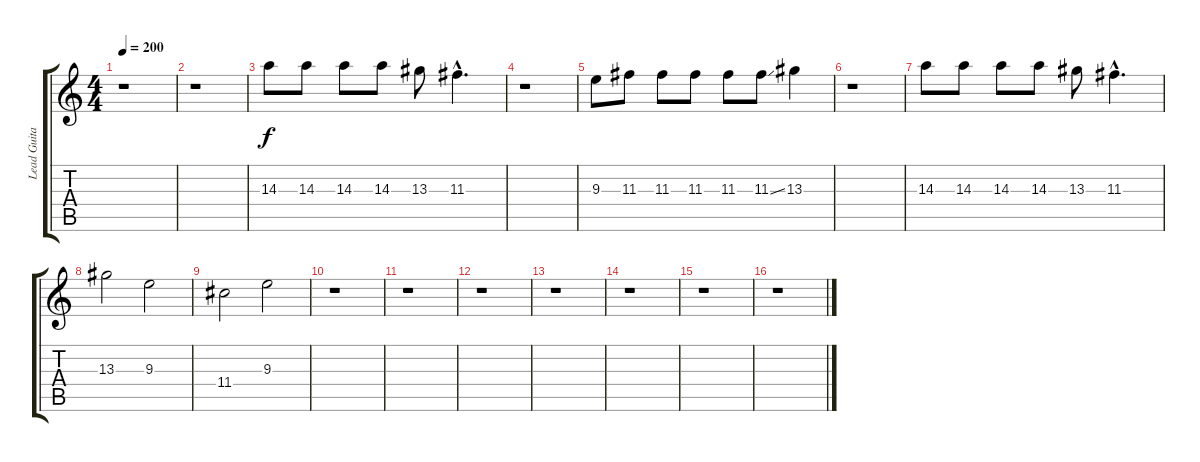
\track ("Lead Guitar" "Lead Guita") {instrument distortionguitar}
\staff {score tabs}
\tuning (E4 B3 G3 D3 A2 E2) {hide}
\ts (4 4)
\tempo 200
\clef g2
\ks c
r.1{dy f} |
r.1 |
14.3.8 14.3.8 14.3.8 14.3.8 13.3.8 11.3{hac}.4{d} |
r.1 |
9.3.8 11.3.8 11.3.8 11.3.8 11.3.8 11.3{ss}.8 13.3.4 |
r.1 |
14.3.8 14.3.8 14.3.8 14.3.8 13.3.8 11.3{hac}.4{d} |
13.3.2 9.3.2 |
11.4.2 9.3.2 |
r.1 |
r.1 |
r.1 |
r.1 |
r.1 |
r.1 |
r.1
